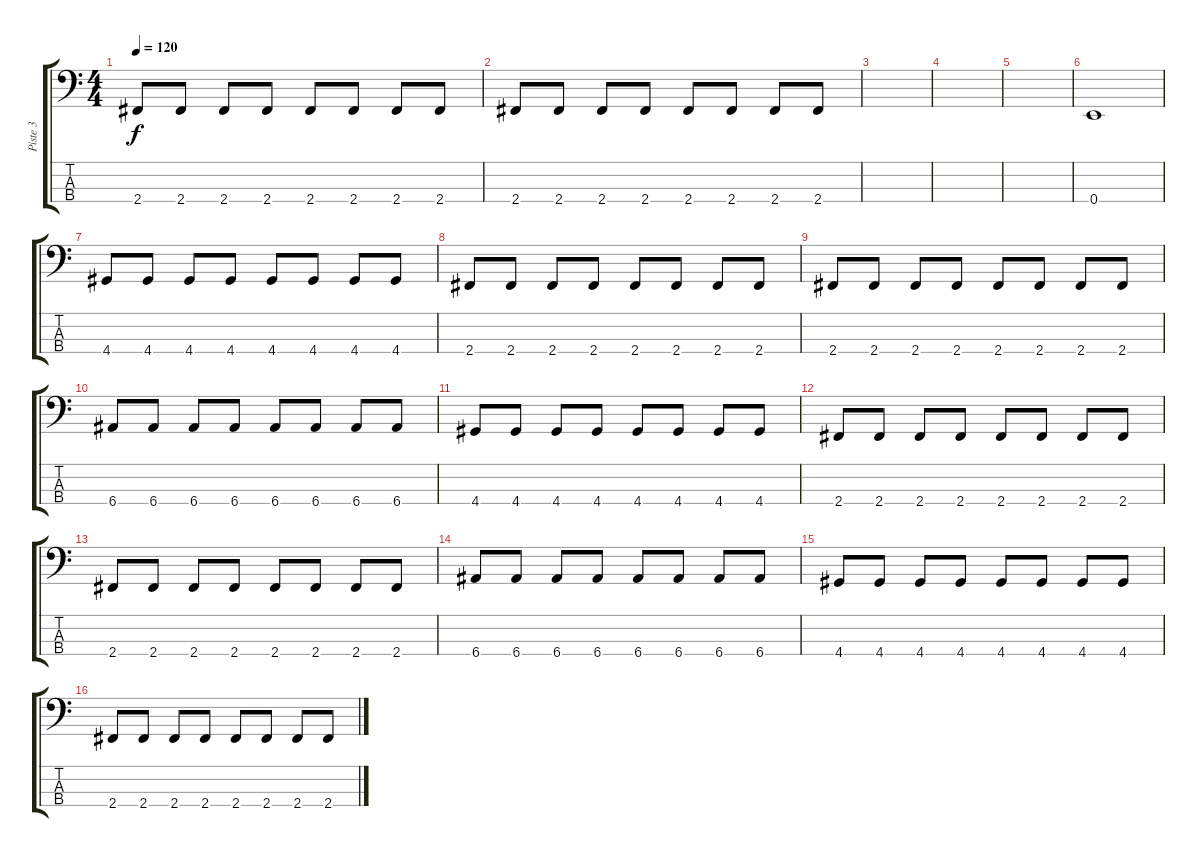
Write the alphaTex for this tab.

\track ("Piste 3" "Piste 3") {instrument electricbasspick}
\staff {score tabs}
\tuning (G2 D2 A1 E1) {hide}
\ts (4 4)
\tempo 120
\clef f4
\ks c
2.4.8{dy f} 2.4.8 2.4.8 2.4.8 2.4.8 2.4.8 2.4.8 2.4.8 |
2.4.8 2.4.8 2.4.8 2.4.8 2.4.8 2.4.8 2.4.8 2.4.8 |
|
|
|
0.4.1 |
4.4.8 4.4.8 4.4.8 4.4.8 4.4.8 4.4.8 4.4.8 4.4.8 |
2.4.8 2.4.8 2.4.8 2.4.8 2.4.8 2.4.8 2.4.8 2.4.8 |
2.4.8 2.4.8 2.4.8 2.4.8 2.4.8 2.4.8 2.4.8 2.4.8 |
6.4.8 6.4.8 6.4.8 6.4.8 6.4.8 6.4.8 6.4.8 6.4.8 |
4.4.8 4.4.8 4.4.8 4.4.8 4.4.8 4.4.8 4.4.8 4.4.8 |
2.4.8 2.4.8 2.4.8 2.4.8 2.4.8 2.4.8 2.4.8 2.4.8 |
2.4.8 2.4.8 2.4.8 2.4.8 2.4.8 2.4.8 2.4.8 2.4.8 |
6.4.8 6.4.8 6.4.8 6.4.8 6.4.8 6.4.8 6.4.8 6.4.8 |
4.4.8 4.4.8 4.4.8 4.4.8 4.4.8 4.4.8 4.4.8 4.4.8 |
2.4.8 2.4.8 2.4.8 2.4.8 2.4.8 2.4.8 2.4.8 2.4.8
